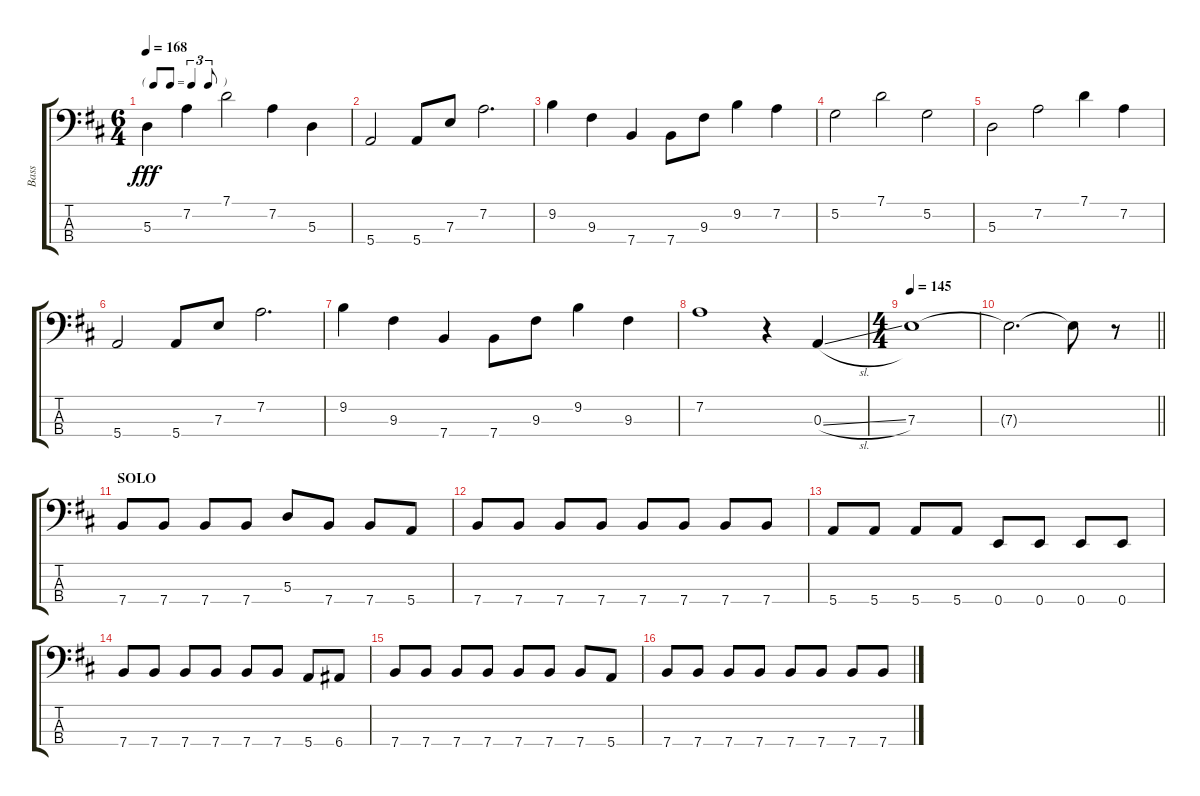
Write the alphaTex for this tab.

\track ("Bass" "Bass") {instrument electricbassfinger}
\staff {score tabs}
\tuning (G2 D2 A1 E1) {hide}
\ts (6 4)
\tf triplet8th
\tempo 168
\clef f4
\ks d
5.3.4{dy fff} 7.2.4 7.1.2 7.2.4 5.3.4 |
5.4.2 5.4.8 7.3.8 7.2.2{d} |
9.2.4 9.3.4 7.4.4 7.4.8 9.3.8 9.2.4 7.2.4 |
5.2.2 7.1.2 5.2.2 |
5.3.2 7.2.2 7.1.4 7.2.4 |
5.4.2 5.4.8 7.3.8 7.2.2{d} |
9.2.4 9.3.4 7.4.4 7.4.8 9.3.8 9.2.4 9.3.4 |
7.2.1 r.4 0.3{sl}.4 |
\ts (4 4)
\tempo 145
7.3.1 |
\barLineRight lightlight
7.3{t}.2{d} 7.3{t}.8 r.8 |
\section ("" "SOLO")
7.4.8 7.4.8 7.4.8 7.4.8 5.3.8 7.4.8 7.4.8 5.4.8 |
7.4.8 7.4.8 7.4.8 7.4.8 7.4.8 7.4.8 7.4.8 7.4.8 |
5.4.8 5.4.8 5.4.8 5.4.8 0.4.8 0.4.8 0.4.8 0.4.8 |
7.4.8 7.4.8 7.4.8 7.4.8 7.4.8 7.4.8 5.4.8 6.4.8 |
7.4.8 7.4.8 7.4.8 7.4.8 7.4.8 7.4.8 7.4.8 5.4.8 |
7.4.8 7.4.8 7.4.8 7.4.8 7.4.8 7.4.8 7.4.8 7.4.8
